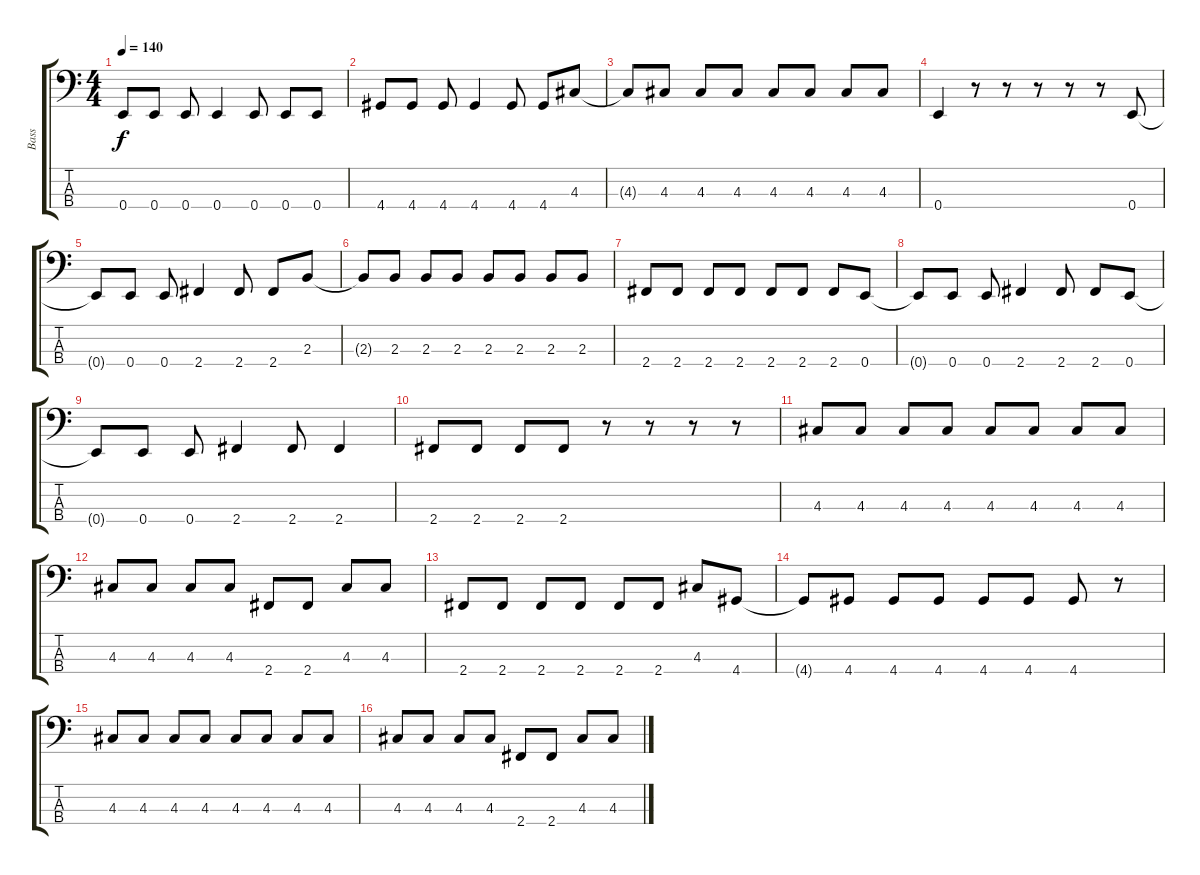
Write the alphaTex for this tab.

\track ("Bass" "Bass") {instrument electricbasspick}
\staff {score tabs}
\tuning (G2 D2 A1 E1) {hide}
\ts (4 4)
\tempo 140
\clef f4
\ks c
0.4.8{dy f} 0.4.8 0.4.8 0.4.4 0.4.8 0.4.8 0.4.8 |
4.4.8 4.4.8 4.4.8 4.4.4 4.4.8 4.4.8 4.3.8 |
4.3{t}.8 4.3.8 4.3.8 4.3.8 4.3.8 4.3.8 4.3.8 4.3.8 |
0.4.4 r.8 r.8 r.8 r.8 r.8 0.4.8 |
0.4{t}.8 0.4.8 0.4.8 2.4.4 2.4.8 2.4.8 2.3.8 |
2.3{t}.8 2.3.8 2.3.8 2.3.8 2.3.8 2.3.8 2.3.8 2.3.8 |
2.4.8 2.4.8 2.4.8 2.4.8 2.4.8 2.4.8 2.4.8 0.4.8 |
0.4{t}.8 0.4.8 0.4.8 2.4.4 2.4.8 2.4.8 0.4.8 |
0.4{t}.8 0.4.8 0.4.8 2.4.4 2.4.8 2.4.4 |
2.4.8 2.4.8 2.4.8 2.4.8 r.8 r.8 r.8 r.8 |
4.3.8 4.3.8 4.3.8 4.3.8 4.3.8 4.3.8 4.3.8 4.3.8 |
4.3.8 4.3.8 4.3.8 4.3.8 2.4.8 2.4.8 4.3.8 4.3.8 |
2.4.8 2.4.8 2.4.8 2.4.8 2.4.8 2.4.8 4.3.8 4.4.8 |
4.4{t}.8 4.4.8 4.4.8 4.4.8 4.4.8 4.4.8 4.4.8 r.8 |
4.3.8 4.3.8 4.3.8 4.3.8 4.3.8 4.3.8 4.3.8 4.3.8 |
4.3.8 4.3.8 4.3.8 4.3.8 2.4.8 2.4.8 4.3.8 4.3.8
